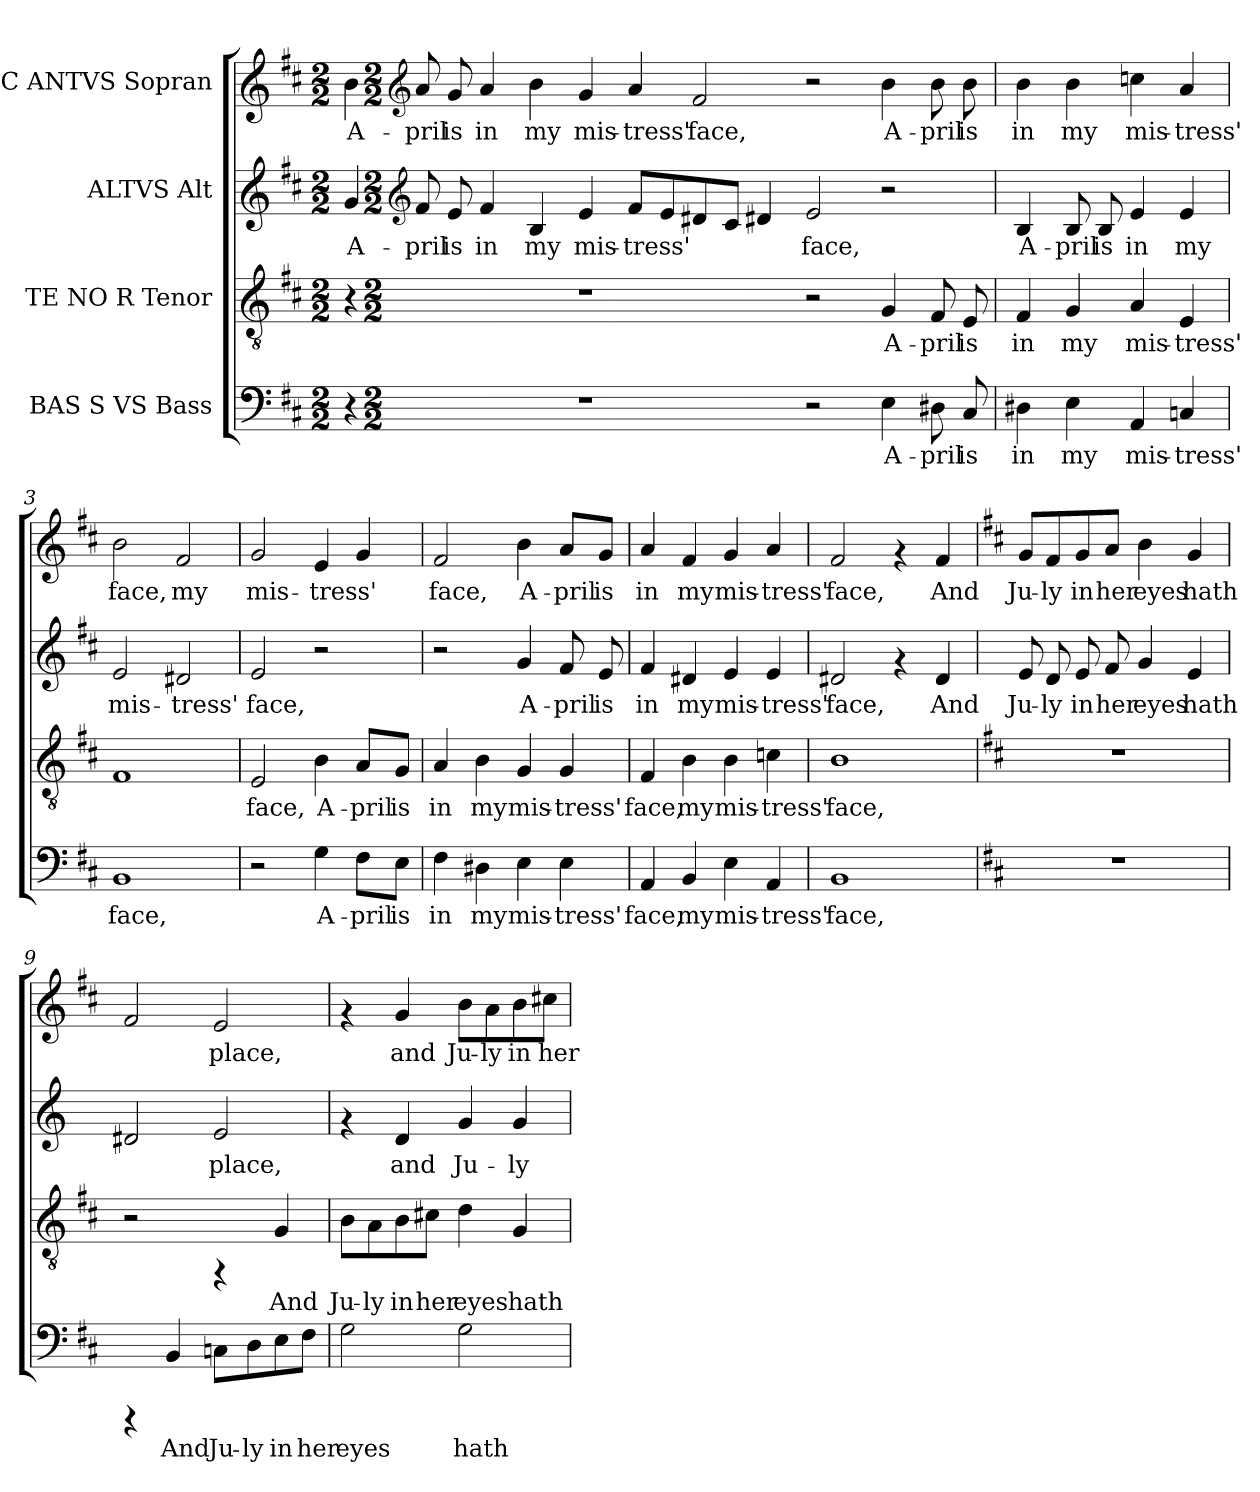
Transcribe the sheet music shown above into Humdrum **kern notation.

**kern	**text	**kern	**text	**kern	**text	**kern	**text
*part4	*part4	*part3	*part3	*part2	*part2	*part1	*part1
*staff4	*staff4	*staff3	*staff3	*staff2	*staff2	*staff1	*staff1
*I"BAS S VS  Bass	*	*I"TE NO R  Tenor	*	*I"ALTVS  Alt	*	*I"C ANTVS  Sopran	*
!!LO:PB:g=z
*stria5	*	*stria5	*	*stria5	*	*stria5	*
*clefF4	*	*clefGv2	*	*	*	*	*
*k[f#c#]	*	*k[f#c#]	*	*k[f#c#]	*	*k[f#c#]	*
*D:	*	*D:	*	*D:	*	*D:	*
*M2/2	*	*M2/2	*	*M2/2	*	*M2/2	*
=1	=1	=1	=1	=1	=1	=1	=1
!LO:N:vis=4	!	!LO:N:vis=4	!	!	!LO:LY:b:cj	!	!LO:LY:b:cj
1r	.	1r	.	4g/	A-	4b\	A-
*	*	*	*	*clefG2	*	*clefG2	*
*M2/2	*	*M2/2	*	*M2/2	*	*M2/2	*
!	!	!	!	!	!LO:LY:b:cj	!	!LO:LY:b:cj
.	.	.	.	8f#/	-pril	8a/	-pril
!	!	!	!	!	!LO:LY:b:cj	!	!LO:LY:b:cj
.	.	.	.	8e/	is	8g/	is
!	!	!	!	!	!LO:LY:b:cj	!	!LO:LY:b:cj
.	.	.	.	4f#/	in	4a/	in
!	!	!	!	!	!LO:LY:b:cj	!	!LO:LY:b:cj
.	.	.	.	4B/	my	4b\	my
!	!	!	!	!	!LO:LY:b:cj	!	!LO:LY:b:cj
1r	.	1r	.	4e/	mis-	4g/	mis-
!	!	!	!	!	!LO:LY:b:cj	!	!LO:LY:b:cj
.	.	.	.	8f#/L	-tress'	4a/	-tress'
!	!	!	!	!	!LO:LY:b:cj	!	!
.	.	.	.	8e/	.	.	.
!	!	!	!	!	!LO:LY:b:cj	!	!LO:LY:b:cj
.	.	.	.	8d#X/	.	2f#/	face,
!	!	!	!	!	!LO:LY:b:cj	!	!
.	.	.	.	8c#/J	.	.	.
!	!	!	!	!	!LO:LY:b:cj	!	!
.	.	.	.	4d#X/	.	.	.
!	!	!	!	!	!LO:LY:b:cj	!	!
2r	.	2r	.	2e/	face,	2r	.
!	!LO:LY:b:cj	!	!LO:LY:b:cj	!	!	!	!LO:LY:b:cj
4E\	A-	4G/	A-	2r	.	4b\	A-
!	!LO:LY:b:cj	!	!LO:LY:b:cj	!	!	!	!LO:LY:b:cj
8D#X\	-pril	8F#/	-pril	.	.	8b\	-pril
!	!LO:LY:b:cj	!	!LO:LY:b:cj	!	!	!	!LO:LY:b:cj
8C#/	is	8E/	is	.	.	8b\	is
!!LO:LB:g=z
=2	=2	=2	=2	=2	=2	=2	=2
!	!LO:LY:b:cj	!	!LO:LY:b:cj	!	!LO:LY:b:cj	!	!LO:LY:b:cj
4D#X\	in	4F#/	in	4B/	A-	4b\	in
!	!LO:LY:b:cj	!	!LO:LY:b:cj	!	!LO:LY:b:cj	!	!LO:LY:b:cj
4E\	my	4G/	my	8B/	-pril	4b\	my
!	!	!	!	!	!LO:LY:b:cj	!	!
.	.	.	.	8B/	is	.	.
!	!LO:LY:b:cj	!	!LO:LY:b:cj	!	!LO:LY:b:cj	!	!LO:LY:b:cj
4AA/	mis-	4A/	mis-	4e/	in	4ccn\	mis-
!	!LO:LY:b:cj	!	!LO:LY:b:cj	!	!LO:LY:b:cj	!	!LO:LY:b:cj
4Cn/	-tress'	4E/	-tress'	4e/	my	4a/	-tress'
=3	=3	=3	=3	=3	=3	=3	=3
!	!LO:LY:b:cj	!	!LO:LY:b:cj	!	!LO:LY:b:cj	!	!LO:LY:b:cj
1BB	face,	1F#	.	2e/	mis-	2b\	face,
!	!	!	!	!	!LO:LY:b:cj	!	!LO:LY:b:cj
.	.	.	.	2d#X/	-tress'	2f#/	my
=4	=4	=4	=4	=4	=4	=4	=4
!	!	!	!LO:LY:b:cj	!	!LO:LY:b:cj	!	!LO:LY:b:cj
2r	.	2E/	face,	2e/	face,	2g/	mis-
!	!LO:LY:b:cj	!	!LO:LY:b:cj	!	!	!	!LO:LY:b:cj
4G\	A-	4B\	A-	2r	.	4e/	-tress'
!	!LO:LY:b:cj	!	!LO:LY:b:cj	!	!	!	!LO:LY:b:cj
8F#\L	-pril	8A/L	-pril	.	.	4g/	.
!	!LO:LY:b:cj	!	!LO:LY:b:cj	!	!	!	!
8E\J	is	8G/J	is	.	.	.	.
=5	=5	=5	=5	=5	=5	=5	=5
!	!LO:LY:b:cj	!	!LO:LY:b:cj	!	!	!	!LO:LY:b:cj
4F#\	in	4A/	in	2r	.	2f#/	face,
!	!LO:LY:b:cj	!	!LO:LY:b:cj	!	!	!	!
4D#X\	my	4B\	my	.	.	.	.
!	!LO:LY:b:cj	!	!LO:LY:b:cj	!	!LO:LY:b:cj	!	!LO:LY:b:cj
4E\	mis-	4G/	mis-	4g/	A-	4b\	A-
!	!LO:LY:b:cj	!	!LO:LY:b:cj	!	!LO:LY:b:cj	!	!LO:LY:b:cj
4E\	-tress'	4G/	-tress'	8f#/	-pril	8a/L	-pril
!	!	!	!	!	!LO:LY:b:cj	!	!LO:LY:b:cj
.	.	.	.	8e/	is	8g/J	is
=6	=6	=6	=6	=6	=6	=6	=6
!	!LO:LY:b:cj	!	!LO:LY:b:cj	!	!LO:LY:b:cj	!	!LO:LY:b:cj
4AA/	face,	4F#/	face,	4f#/	in	4a/	in
!	!LO:LY:b:cj	!	!LO:LY:b:cj	!	!LO:LY:b:cj	!	!LO:LY:b:cj
4BB/	my	4B\	my	4d#X/	my	4f#/	my
!	!LO:LY:b:cj	!	!LO:LY:b:cj	!	!LO:LY:b:cj	!	!LO:LY:b:cj
4E\	mis-	4B\	mis-	4e/	mis-	4g/	mis-
!	!LO:LY:b:cj	!	!LO:LY:b:cj	!	!LO:LY:b:cj	!	!LO:LY:b:cj
4AA/	-tress'	4cn\	-tress'	4e/	-tress'	4a/	-tress'
!!LO:PB:g=z
=7	=7	=7	=7	=7	=7	=7	=7
!	!LO:LY:b:cj	!	!LO:LY:b:cj	!	!LO:LY:b:cj	!	!LO:LY:b:cj
1BB	face,	1B	face,	2d#X/	face,	2f#/	face,
.	.	.	.	4rf	.	4rf	.
!	!	!	!	!	!LO:LY:b:cj	!	!LO:LY:b:cj
.	.	.	.	4d#/	And	4f#/	And
=8	=8	=8	=8	=8	=8	=8	=8
*	*	*	*	*k[]	*	*	*
*	*	*	*	*C:	*	*	*
!	!	!	!	!	!LO:LY:b:cj	!	!LO:LY:b:cj
1r	.	1r	.	8e/	Ju-	8g/L	Ju-
!	!	!	!	!	!LO:LY:b:cj	!	!LO:LY:b:cj
.	.	.	.	8d/	-ly	8f#/	-ly
!	!	!	!	!	!LO:LY:b:cj	!	!LO:LY:b:cj
.	.	.	.	8e/	in	8g/	in
!	!	!	!	!	!LO:LY:b:cj	!	!LO:LY:b:cj
.	.	.	.	8f/	her	8a/J	her
!	!	!	!	!	!LO:LY:b:cj	!	!LO:LY:b:cj
.	.	.	.	4g/	eyes	4b\	eyes
!	!	!	!	!	!LO:LY:b:cj	!	!LO:LY:b:cj
.	.	.	.	4e/	hath	4g/	hath
=9	=9	=9	=9	=9	=9	=9	=9
!	!	!	!	!	!LO:LY:b:cj	!	!LO:LY:b:cj
4rCCC	.	2r	.	2d#X/	.	2f#/	.
!	!LO:LY:b:cj	!	!	!	!	!	!
4BB/	And	.	.	.	.	.	.
!	!LO:LY:b:cj	!	!	!	!LO:LY:b:cj	!	!LO:LY:b:cj
8Cn\L	Ju-	4rFF	.	2e/	place,	2e/	place,
!	!LO:LY:b:cj	!	!	!	!	!	!
8D\	-ly	.	.	.	.	.	.
!	!LO:LY:b:cj	!	!LO:LY:b:cj	!	!	!	!
8E\	in	4G/	And	.	.	.	.
!	!LO:LY:b:cj	!	!	!	!	!	!
8F#\J	her	.	.	.	.	.	.
=10	=10	=10	=10	=10	=10	=10	=10
!	!LO:LY:b:cj	!	!LO:LY:b:cj	!	!	!	!
2G\	eyes	8B\L	Ju-	4rf	.	4rf	.
!	!	!	!LO:LY:b:cj	!	!	!	!
.	.	8A\	-ly	.	.	.	.
!	!	!	!LO:LY:b:cj	!	!LO:LY:b:cj	!	!LO:LY:b:cj
.	.	8B\	in	4d/	and	4g/	and
!	!	!	!LO:LY:b:cj	!	!	!	!
.	.	8c#X\J	her	.	.	.	.
!	!LO:LY:b:cj	!	!LO:LY:b:cj	!	!LO:LY:b:cj	!	!LO:LY:b:cj
2G\	hath	4d\	eyes	4g/	Ju-	8b\L	Ju-
!	!	!	!	!	!	!	!LO:LY:b:cj
.	.	.	.	.	.	8a\	-ly
!	!	!	!LO:LY:b:cj	!	!LO:LY:b:cj	!	!LO:LY:b:cj
.	.	4G/	hath	4g/	-ly	8b\	in
!	!	!	!	!	!	!	!LO:LY:b:cj
.	.	.	.	.	.	8cc#X\J	her
=	=	=	=	=	=	=	=
*-	*-	*-	*-	*-	*-	*-	*-
